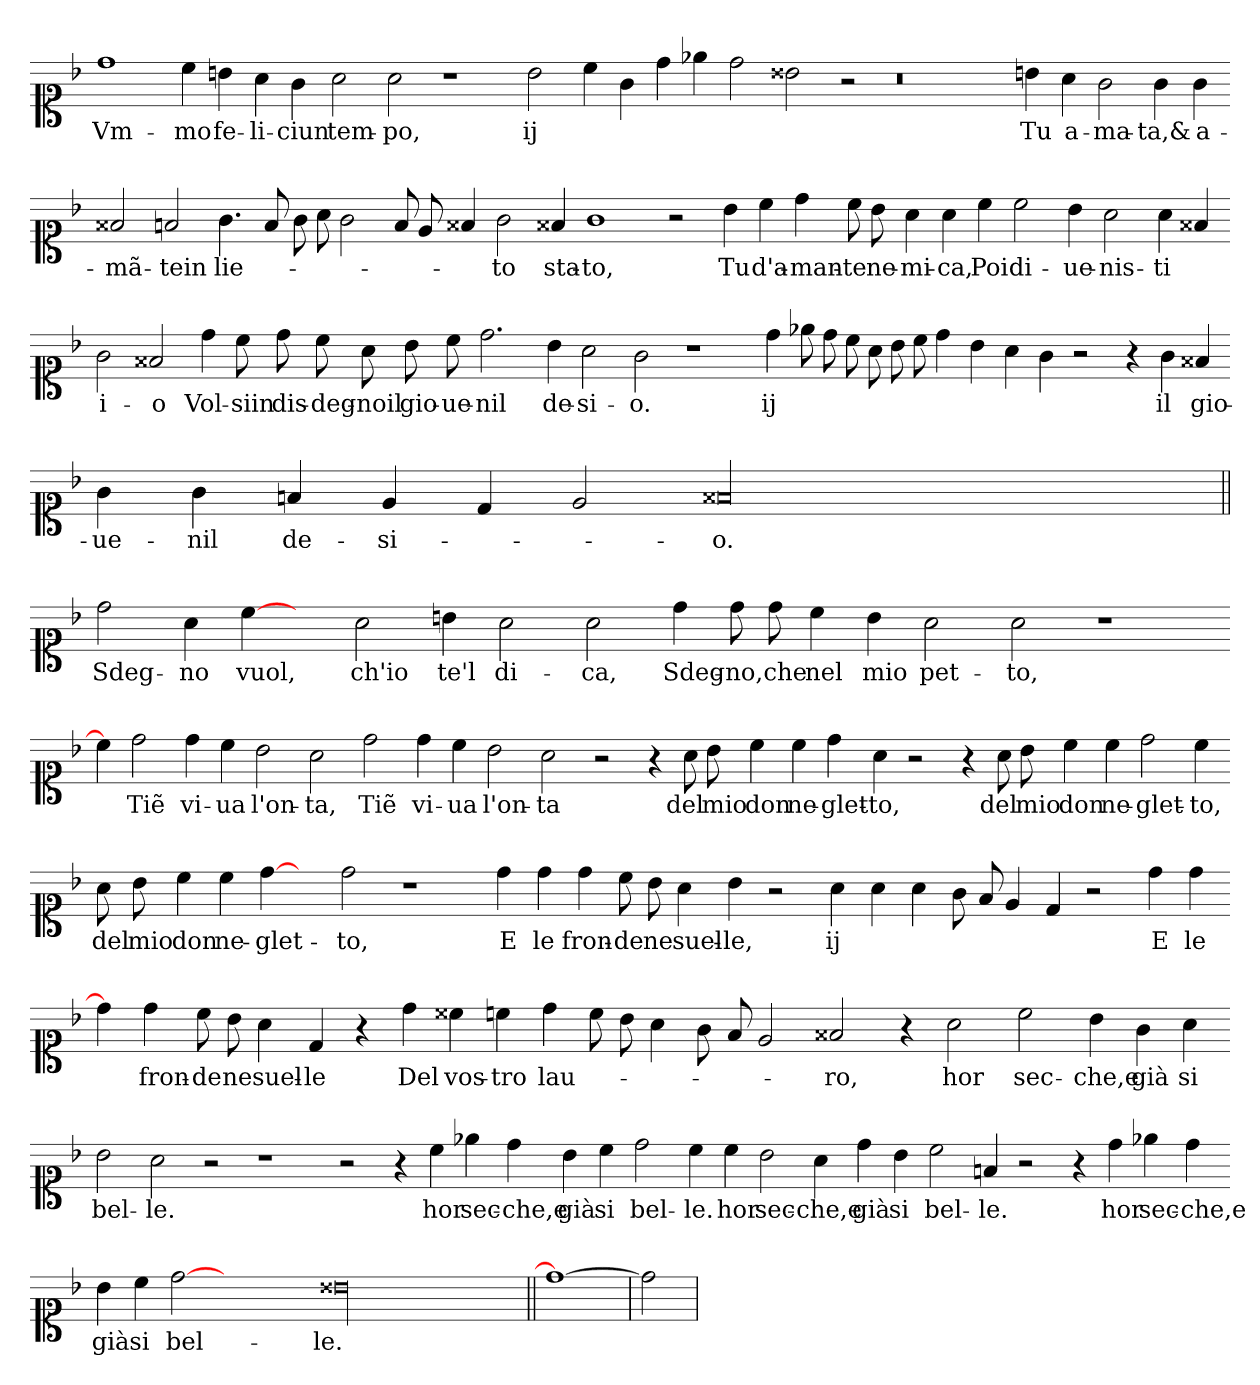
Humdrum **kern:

**kern	**text
*part1	*part1
*staff1	*staff1
*clefC1	*
*k[b-]	*
=	=
1dd	Vm-
4cc	mo
4b	fe-
4a	li-
4g	ciun
2a	tem-
2a	po,
1r	.
2b	ij
4cc	.
4g	.
4dd	.
4ee-X	.
2dd	.
2b##X	.
2r	.
0r	.
4b	Tu
4a	a-
2g	ma-
4g	ta,&
4g	a-
=-	=-
2f##X	mã-
2f	tein
4.g	lie-
8f	.
8g	.
8a	.
2g	.
8f	.
8e	.
4f##X	.
2g	to
4f##X	sta-
1g	to,
2r	.
4b	Tu
4cc	d'a-
4dd	man-
8cc	te
8b	ne-
4a	mi-
4a	ca,
4cc	Poi
2cc	di-
4b	ue-
2a	nis-
4a	ti
4f##X	.
=-	=-
2g	i-
2f##X	o
4dd	Vol-
8cc	siin
8dd	dis-
8cc	deg-
8a	noil
8b	gio-
8cc	ue-
2.dd	nil
4b	de-
2a	si-
2g	o.
1r	.
4dd	ij
8ee-X	.
8dd	.
8cc	.
8a	.
8b	.
8cc	.
4dd	.
4b	.
4a	.
4g	.
2r	.
4r	.
4g	il
4f##X	gio-
=-	=-
4g	ue-
4g	nil
4f	de-
4e	si-
4d	.
2e	.
00f##X/	o.
=||	=||
2dd	Sdeg-
4a	no
[4cc	vuol,
4ryy	.
2a	ch'io
4b	te'l
2a	di-
2a	ca,
4dd	Sdeg-
8dd	no,
8dd	che
4cc	nel
4b	mio
2a	pet-
2a	to,
1r	.
=-	=-
4cc]	.
2dd	Tiẽ
4dd	vi-
4cc	ua
2b	l'on-
2a	ta,
2dd	Tiẽ
4dd	vi-
4cc	ua
2b	l'on-
2a	ta
2r	.
4r	.
8a	del
8b	mio
4cc	don
4cc	ne-
4dd	glet-
4a	to,
2r	.
4r	.
8a	del
8b	mio
4cc	don
4cc	ne-
2dd	glet-
4cc	to,
=-	=-
8a	del
8b	mio
4cc	don
4cc	ne-
[4dd	glet-
4ryy	.
2dd	to,
1r	.
4dd	E
4dd	le
4dd	fron-
8cc	de
8b	ne
4a	suel-
4b	le,
2r	.
4a	ij
4a	.
4a	.
8g	.
8f	.
4e	.
4d	.
2r	.
4dd	E
4dd	le
=-	=-
4dd]	.
4dd	fron-
8cc	de
8b	ne
4a	suel-
4d	le
4r	.
4dd	Del
4cc##X	vos-
4cc	tro
4dd	lau-
8cc	.
8b	.
4a	.
8g	.
8f	.
2e	.
2f##X	ro,
4r	.
2a	hor
2cc	sec-
4b	che,e
4g	già
4a	si
=-	=-
2b	bel-
2a	le.
2r	.
1r	.
2r	.
4r	.
4cc	hor
4ee-X	sec-
4dd	che,e
4b	già
4cc	si
2dd	bel-
4cc	le.
4cc	hor
2b	sec-
4a	che,e
4dd	già
4b	si
2cc	bel-
4f	le.
2r	.
4r	.
4dd	hor
4ee-X	sec-
4dd	che,e
=-	=-
4b	già
4cc	si
[2dd	bel-
1.ryy	.
00b##X	le.
=1||	=1||
1dd_	.
=2	=2
2dd]	.
=	=
*-	*-
